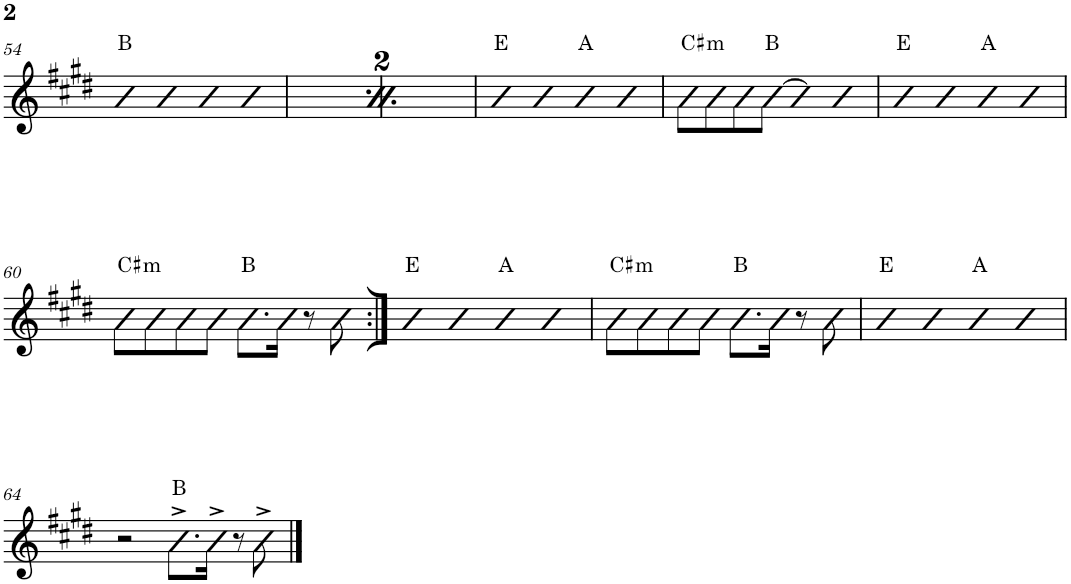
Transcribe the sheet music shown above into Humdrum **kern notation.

**kern	**dynam	**harte
*part1	*part1	*part1
*staff1	*staff1	*
*I"Piano	*	*
*I'Pno.	*	*
!!LO:PB:g=z
*clefG2	*	*
*k[f#c#g#d#]	*	*
*M4/4	*	*
=54	=54	=54
4b	.	B:maj
4b	.	.
4b	.	.
4b	.	.
!!LO:REH:place=s1:a:B:cj:t=Chorus 3, Chorus 4
=55	=55	=55
!	!LO:DY:b	!
4b	f	E:maj
4b	.	.
4b	.	A:maj
4b	.	.
=56	=56	=56
4b	.	B:maj
4b	.	.
4b	.	.
4b	.	.
=57	=57	=57
4b	.	E:maj
4b	.	.
4b	.	A:maj
4b	.	.
=58	=58	=58
!	!	!LO:H:kt=m
8b\L	.	C#:min
8b\	.	.
8b\	.	.
[8b\J	.	B:maj
4b]	.	.
4b	.	.
=59	=59	=59
4b	.	E:maj
4b	.	.
4b	.	A:maj
4b	.	.
!!LO:LB:g=z
=60	=60	=60
!	!	!LO:H:kt=m
8b\L	.	C#:min
8b\	.	.
8b\	.	.
8b\J	.	.
8.b\L	.	B:maj
16b\Jk	.	.
8r	.	.
8b\	.	.
=61:|!	=61:|!	=61:|!
4b	.	E:maj
4b	.	.
4b	.	A:maj
4b	.	.
=62	=62	=62
!	!	!LO:H:kt=m
8b\L	.	C#:min
8b\	.	.
8b\	.	.
8b\J	.	.
8.b\L	.	B:maj
16b\Jk	.	.
8r	.	.
8b\	.	.
=63	=63	=63
4b	.	E:maj
4b	.	.
4b	.	A:maj
4b	.	.
!!LO:LB:g=z
=64	=64	=64
2r	.	.
8.b^\L	.	B:maj
16b^\Jk	.	.
8r	.	.
8b^\	.	.
==	==	==
*-	*-	*-
